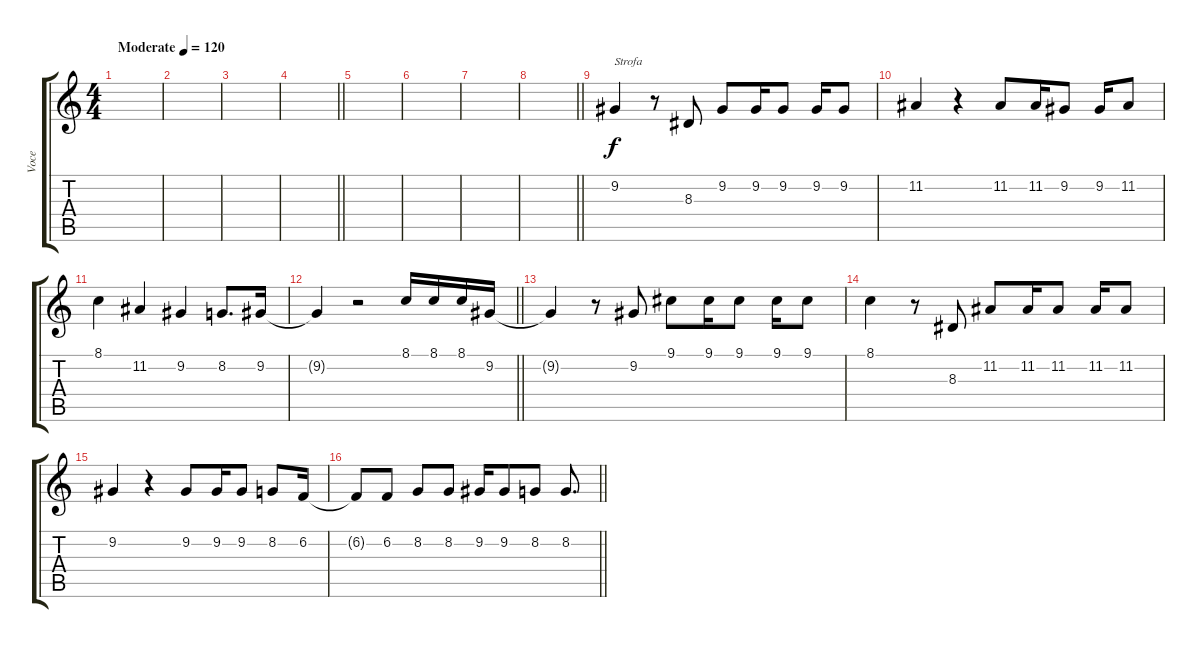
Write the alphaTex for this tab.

\track ("Voce" "Voce") {instrument lead1square}
\staff {score tabs}
\tuning (E4 B3 G3 D3 A2 E2) {hide}
\ts (4 4)
\tempo (120 "Moderate")
\clef g2
\ks c
|
|
|
\barLineRight lightlight
|
|
|
|
\barLineRight lightlight
|
9.2.4{txt "Strofa"} r.8 8.3.8 9.2.8 9.2.16 9.2.8 9.2.16 9.2.8 |
11.2.4 r.4 11.2.8 11.2.16 9.2.8 9.2.16 11.2.8 |
8.1.4 11.2.4 9.2.4 8.2.8{d} 9.2.16 |
\barLineRight lightlight
9.2{t}.4 r.2 8.1.16 8.1.16 8.1.16 9.2.16 |
9.2{t}.4 r.8 9.2.8 9.1.8 9.1.16 9.1.8 9.1.16 9.1.8 |
8.1.4 r.8 8.3.8 11.2.8 11.2.16 11.2.8 11.2.16 11.2.8 |
9.2.4 r.4 9.2.8 9.2.16 9.2.8 8.2.8 6.2.16 |
\barLineRight lightlight
6.2{t}.8 6.2.8 8.2.8 8.2.8 9.2.16 9.2.8 8.2.8 8.2.8{d}
